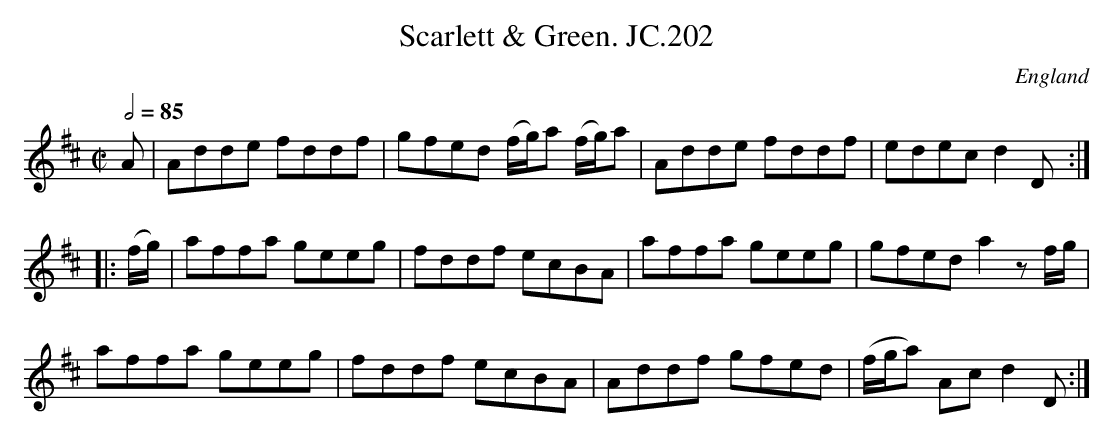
X:1
T:Scarlett & Green. JC.202
O:England
M:C|
L:1/8
Q:2/4=85
K:D major
A|\
Adde fddf|gfed (f/g/)a (f/g/)a|Adde fddf|edecd2D:|!
|:(f/g/)|affa geeg|fddf ecBA|affa geeg|gfeda2zf/g/|!
affa geeg|fddf ecBA|Addf gfed|(f/g/a) Acd2D:|
